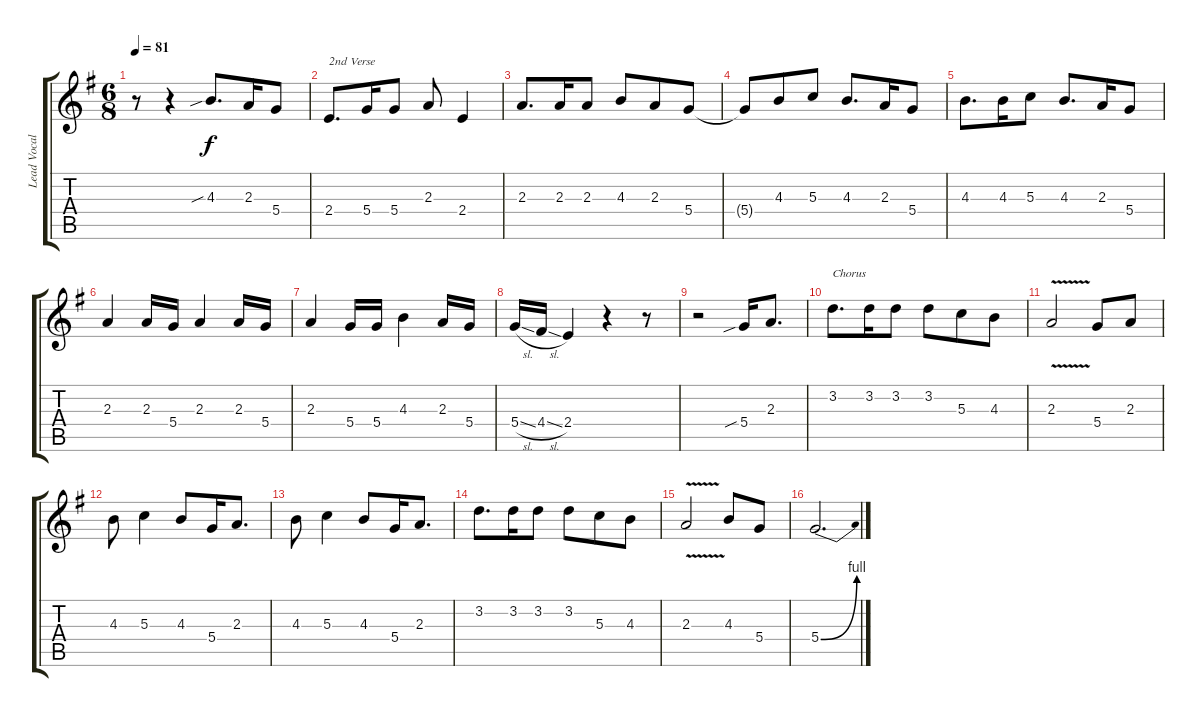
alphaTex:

\track ("Lead Vocals" "Lead Vocal") {instrument overdrivenguitar}
\staff {score tabs}
\tuning (E4 B3 G3 D3 A2 E2) {hide}
\ts (6 8)
\tempo 81
\clef g2
\ks g
r.8{dy f} r.4 4.3{sib}.8{d} 2.3.16 5.4.8 |
2.4.8{d txt "2nd Verse"} 5.4.16 5.4.8 2.3.8 2.4.4 |
2.3.8{d} 2.3.16 2.3.8 4.3.8 2.3.8 5.4.8 |
5.4{t}.8 4.3.8 5.3.8 4.3.8{d} 2.3.16 5.4.8 |
4.3.8{d} 4.3.16 5.3.8 4.3.8{d} 2.3.16 5.4.8 |
2.3.4 2.3.16 5.4.16 2.3.4 2.3.16 5.4.16 |
2.3.4 5.4.16 5.4.16 4.3.4 2.3.16 5.4.16 |
5.4{sl}.16 4.4{sl}.16 2.4.4 r.4 r.8 |
r.2 5.4{sib}.16 2.3.8{d} |
3.2.8{d txt "Chorus"} 3.2.16 3.2.8 3.2.8 5.3.8 4.3.8 |
2.3{v}.2 5.4.8 2.3.8 |
4.3.8 5.3.4 4.3.8 5.4.16 2.3.8{d} |
4.3.8 5.3.4 4.3.8 5.4.16 2.3.8{d} |
3.2.8{d} 3.2.16 3.2.8 3.2.8 5.3.8 4.3.8 |
2.3{v}.2 4.3.8 5.4.8 |
5.4{be (bend 0 0 60 4)}.2{d}
